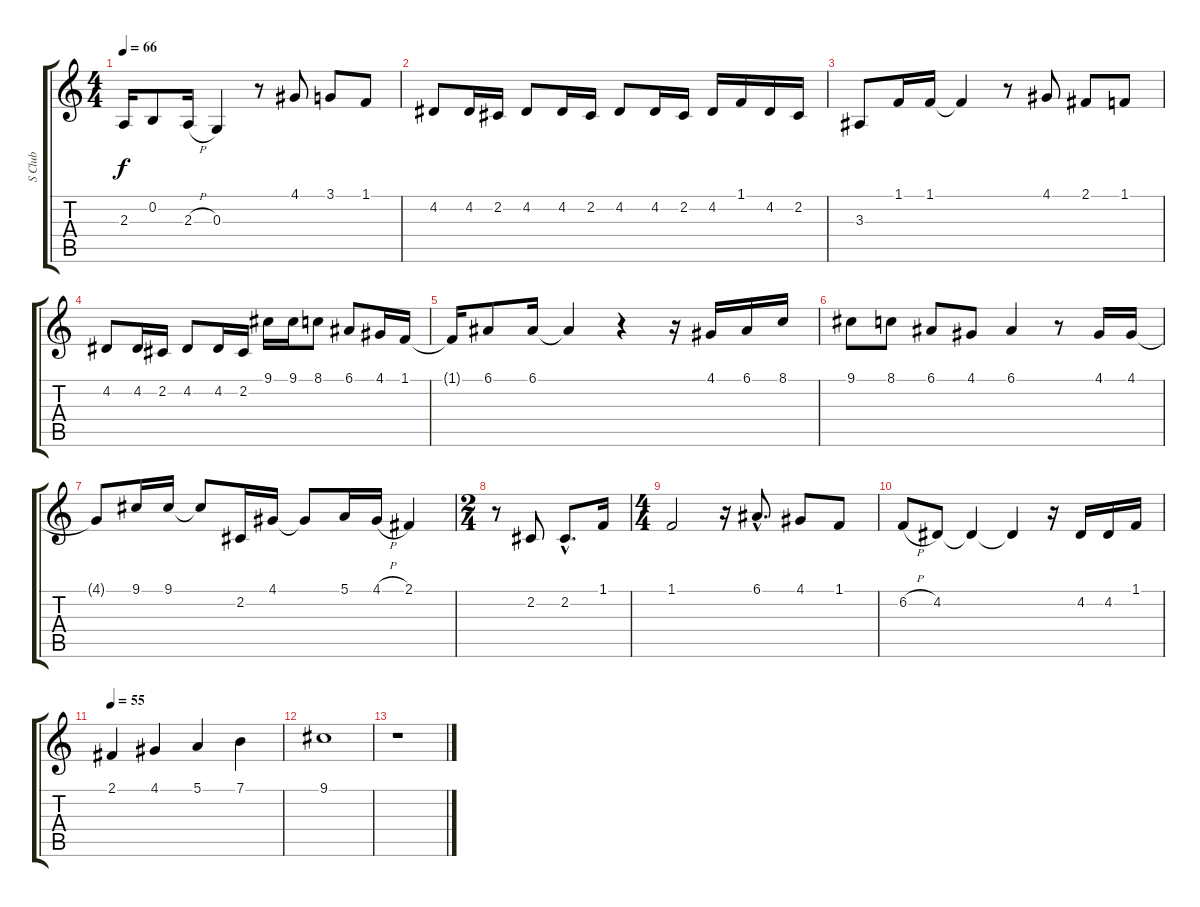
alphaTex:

\track ("S Club" "S Club") {instrument panflute}
\staff {score tabs}
\tuning (E4 B3 G3 D3 A2 E2) {hide}
\ts (4 4)
\tempo 66
\clef g2
\ks c
2.3{t}.16{dy f} 0.2.8 2.3{h}.16 0.3.4 r.8 4.1.8 3.1.8 1.1.8 |
4.2.8 4.2.16 2.2.16 4.2.8 4.2.16 2.2.16 4.2.8 4.2.16 2.2.16 4.2.16 1.1.16 4.2.16 2.2.16 |
3.3.8 1.1.16 1.1.16 1.1{t}.4 r.8 4.1.8 2.1.8 1.1.8 |
4.2.8 4.2.16 2.2.16 4.2.8 4.2.16 2.2.16 9.1.16 9.1.16 8.1.8 6.1.8 4.1.16 1.1.16 |
1.1{t}.16 6.1.8 6.1.16 6.1{t}.4 r.4 r.16 4.1.16 6.1.16 8.1.16 |
9.1.8 8.1.8 6.1.8 4.1.8 6.1.4 r.8 4.1.16 4.1.16 |
4.1{t}.8 9.1.16 9.1.16 9.1{t}.8 2.2.16 4.1.16 4.1{t}.8 5.1.16 4.1{h}.16 2.1.4 |
\ts (2 4)
r.8 2.2.8 2.2{hac}.8{d} 1.1.16 |
\ts (4 4)
1.1.2 r.16 6.1{hac}.8{d} 4.1.8 1.1.8 |
6.2{h}.8 4.2.8 4.2{t}.4 4.2{t}.4 r.16 4.2.16 4.2.16 1.1.16 |
\tempo 55
2.1.4 4.1.4 5.1.4 7.1.4 |
9.1.1 |
r.1
